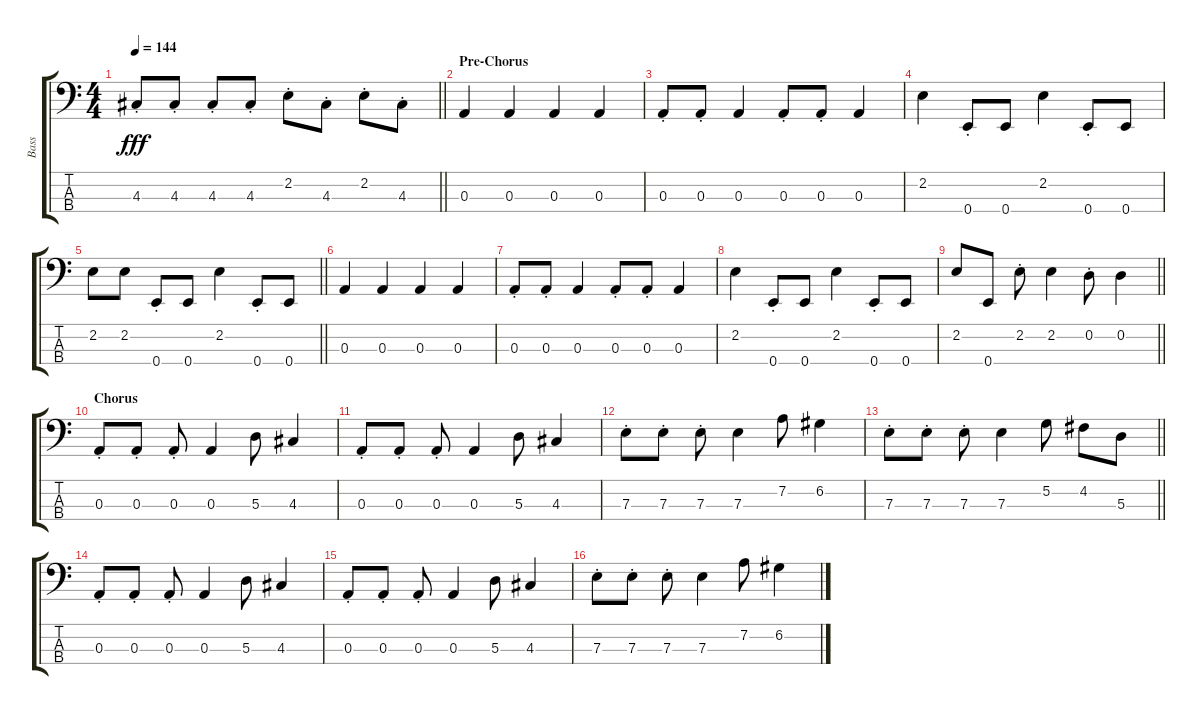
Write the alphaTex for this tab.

\track ("Bass" "Bass") {instrument fretlessbass}
\staff {score tabs}
\tuning (G2 D2 A1 E1) {hide}
\ts (4 4)
\tempo 144
\clef f4
\barLineRight lightlight
\ks c
4.3{st}.8{dy fff} 4.3{st}.8 4.3{st}.8 4.3{st}.8 2.2{st}.8 4.3{st}.8 2.2{st}.8 4.3{st}.8 |
\section ("" "Pre-Chorus")
0.3.4 0.3.4 0.3.4 0.3.4 |
0.3{st}.8 0.3{st}.8 0.3.4 0.3{st}.8 0.3{st}.8 0.3.4 |
2.2.4 0.4{st}.8 0.4.8 2.2.4 0.4{st}.8 0.4.8 |
\barLineRight lightlight
2.2.8 2.2.8 0.4{st}.8 0.4.8 2.2.4 0.4{st}.8 0.4.8 |
0.3.4 0.3.4 0.3.4 0.3.4 |
0.3{st}.8 0.3{st}.8 0.3.4 0.3{st}.8 0.3{st}.8 0.3.4 |
2.2.4 0.4{st}.8 0.4.8 2.2.4 0.4{st}.8 0.4.8 |
\barLineRight lightlight
2.2.8 0.4.8 2.2{st}.8 2.2.4 0.2{st}.8 0.2.4 |
\section ("" "Chorus")
0.3{st}.8 0.3{st}.8 0.3{st}.8 0.3.4 5.3.8 4.3.4 |
0.3{st}.8 0.3{st}.8 0.3{st}.8 0.3.4 5.3.8 4.3.4 |
7.3{st}.8 7.3{st}.8 7.3{st}.8 7.3.4 7.2.8 6.2.4 |
\barLineRight lightlight
7.3{st}.8 7.3{st}.8 7.3{st}.8 7.3.4 5.2.8 4.2.8 5.3.8 |
0.3{st}.8 0.3{st}.8 0.3{st}.8 0.3.4 5.3.8 4.3.4 |
0.3{st}.8 0.3{st}.8 0.3{st}.8 0.3.4 5.3.8 4.3.4 |
7.3{st}.8 7.3{st}.8 7.3{st}.8 7.3.4 7.2.8 6.2.4
